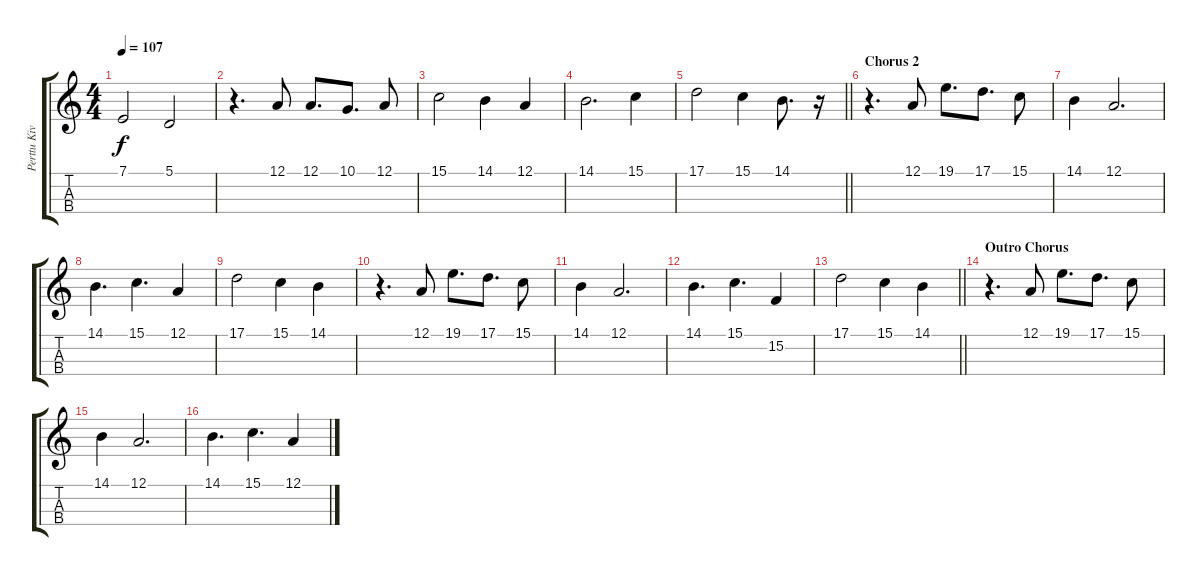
\track ("Perttu Kivilaakso" "Perttu Kiv") {instrument cello}
\staff {score tabs}
\tuning (A3 D3 G2 C2) {hide}
\ts (4 4)
\tempo 107
\clef g2
\ks c
7.1.2{dy f} 5.1.2 |
r.4{d} 12.1.8 12.1.8{d} 10.1.8{d} 12.1.8 |
15.1.2 14.1.4 12.1.4 |
14.1.2{d} 15.1.4 |
\barLineRight lightlight
17.1.2 15.1.4 14.1.8{d} r.16 |
\section ("" "Chorus 2")
r.4{d} 12.1.8 19.1.8{d} 17.1.8{d} 15.1.8 |
14.1.4 12.1.2{d} |
14.1.4{d} 15.1.4{d} 12.1.4 |
17.1.2 15.1.4 14.1.4 |
r.4{d} 12.1.8 19.1.8{d} 17.1.8{d} 15.1.8 |
14.1.4 12.1.2{d} |
14.1.4{d} 15.1.4{d} 15.2.4 |
\barLineRight lightlight
17.1.2 15.1.4 14.1.4 |
\section ("" "Outro Chorus")
r.4{d} 12.1.8 19.1.8{d} 17.1.8{d} 15.1.8 |
14.1.4 12.1.2{d} |
14.1.4{d} 15.1.4{d} 12.1.4
